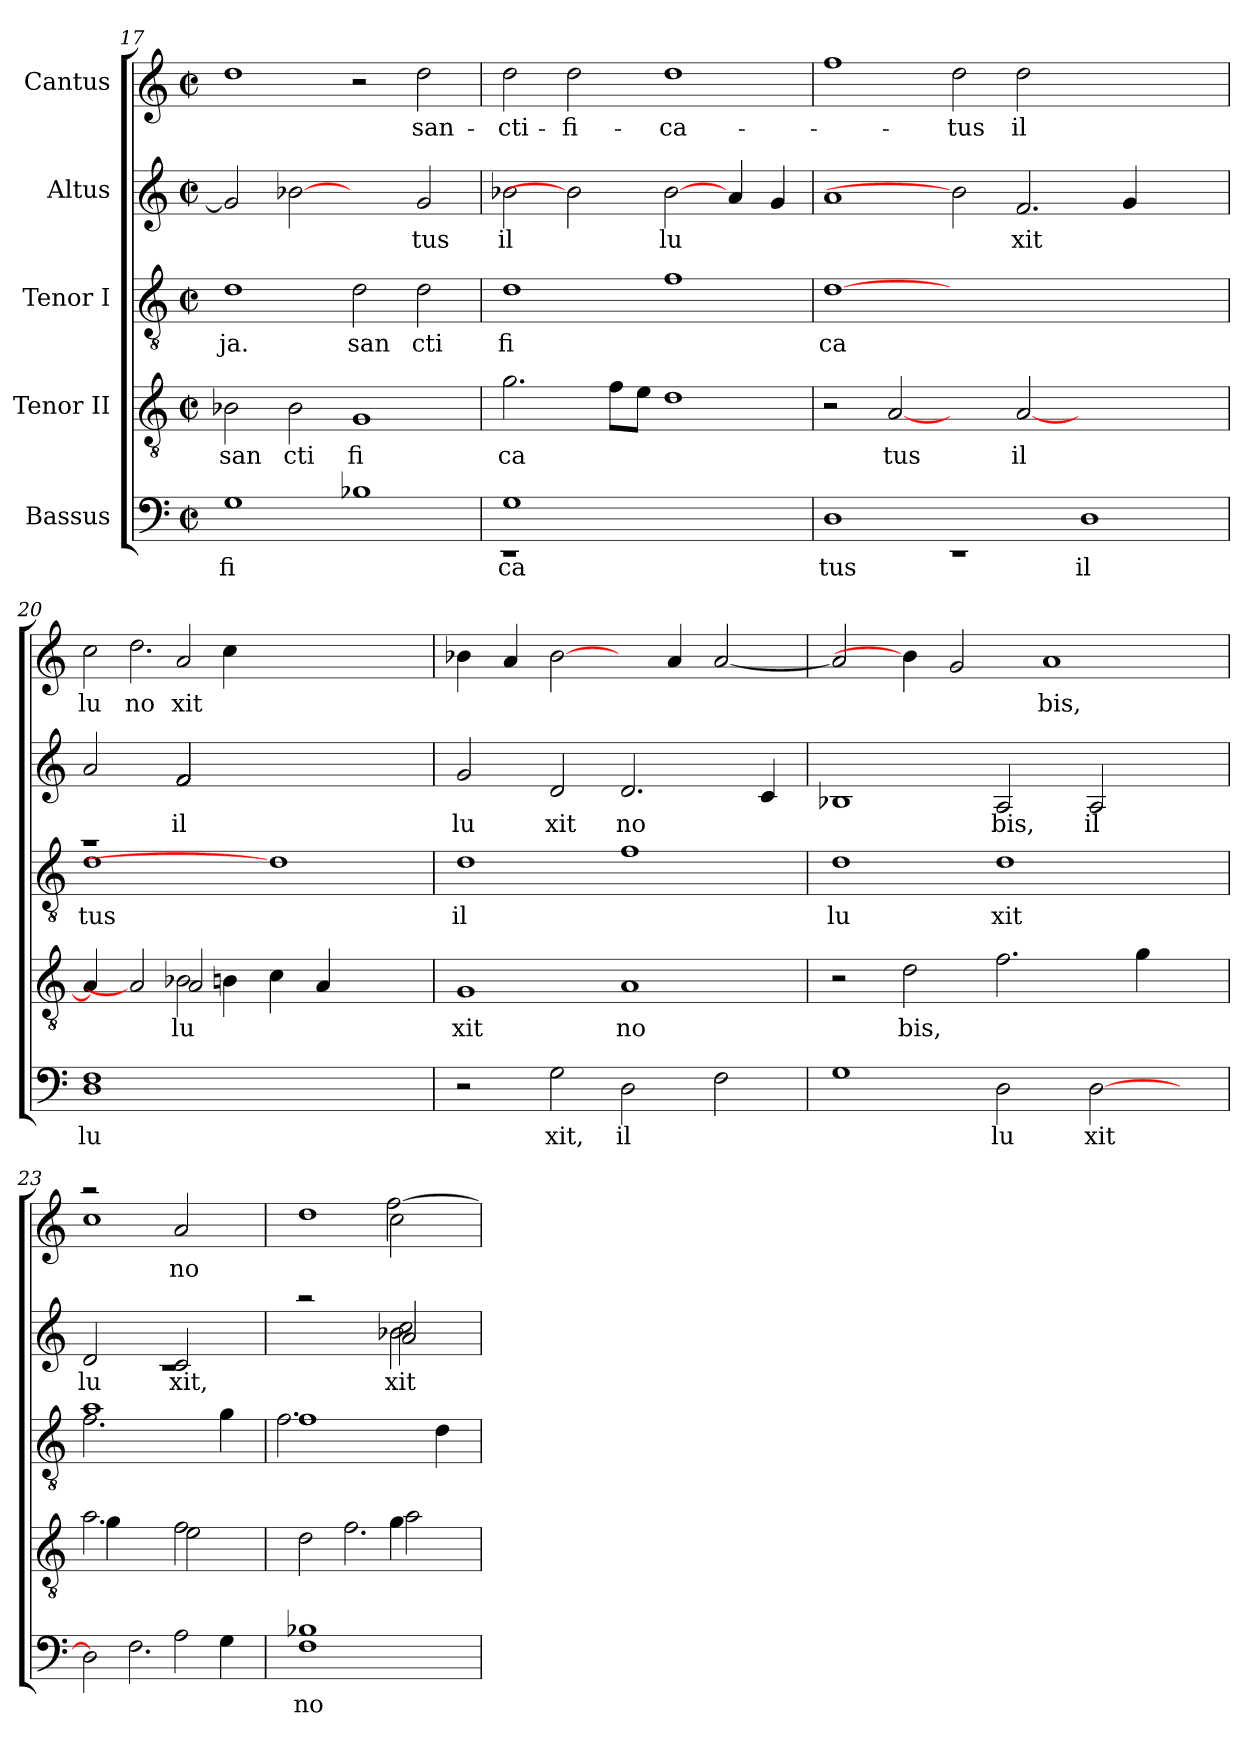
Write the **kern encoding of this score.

**kern	**text	**kern	**text	**kern	**text	**kern	**text	**kern	**text
*part5	*part5	*part4	*part4	*part3	*part3	*part2	*part2	*part1	*part1
*staff5	*staff5	*staff4	*staff4	*staff3	*staff3	*staff2	*staff2	*staff1	*staff1
*I"Bassus	*	*I"Tenor II	*	*I"Tenor I	*	*I"Altus	*	*I"Cantus	*
*clefF4	*	*clefGv2	*	*clefGv2	*	*clefG2	*	*clefG2	*
*k[]	*	*k[]	*	*k[]	*	*k[]	*	*k[]	*
*C:	*	*C:	*	*C:	*	*C:	*	*C:	*
*M2/2	*	*M2/2	*	*M2/2	*	*M2/2	*	*M2/2	*
*met(c|)	*	*met(c|)	*	*met(c|)	*	*met(c|)	*	*met(c|)	*
=17	=17	=17	=17	=17	=17	=17	=17	=17	=17
!	!LO:LY:b	!	!LO:LY:b	!	!LO:LY:b	!	!	!	!
1G	fi	2B-X\	san	1d	ja.	2g/]	.	1dd	.
!	!	!	!LO:LY:b	!	!	!	!	!	!
.	.	2B-\	cti	.	.	[2b-X	.	.	.
!	!	!	!LO:LY:b	!	!LO:LY:b	!	!	!	!
1B-X	.	1G	fi	2d\	san	2ryy	.	2r	.
!	!	!	!	!	!LO:LY:b	!	!LO:LY:b	!	!LO:LY:b
.	.	.	.	2d\	cti	2g/	tus	2dd\	san-
=18	=18	=18	=18	=18	=18	=18	=18	=18	=18
!	!LO:LY:b	!	!LO:LY:b	!	!LO:LY:b	!	!LO:LY:b	!	!LO:LY:b
*^	*	*	*	*	*	*	*	*	*
1G	1rEE	ca	2.g\	ca	1d	fi	2b-\	il	2dd\	-cti-
!	!	!	!	!	!	!	!	!	!	!LO:LY:b
.	.	.	.	.	.	.	2b-]	.	2dd\	-fi-
.	.	.	8f\L	.	.	.	.	.	.	.
.	.	.	8e\J	.	.	.	.	.	.	.
!	!	!	!	!	!	!	!	!LO:LY:b	!	!LO:LY:b
1ryy	1ryy	.	1d	.	1f	.	[2b-	lu	1dd	-ca-
.	.	.	.	.	.	.	4a/	.	.	.
.	.	.	.	.	.	.	4g/	.	.	.
*v	*v	*	*	*	*	*	*	*	*	*
!!LO:PB:g=z
=19	=19	=19	=19	=19	=19	=19	=19	=19	=19
!	!LO:LY:b	!	!	!	!LO:LY:b	!	!	!	!
1D	tus	2r	.	[1d	ca	1a	.	1ff	.
!	!	!	!LO:LY:b	!	!	!	!	!	!
.	.	[2A	tus	.	.	.	.	.	.
!	!	!	!	!	!	!	!	!	!LO:LY:b
1rEE	.	2ryy	.	0ryy	.	2b-]	.	2dd\	-tus
!	!	!	!LO:LY:b	!	!	!	!LO:LY:b	!	!LO:LY:b
.	.	[<2A/	il	.	.	2.f/	xit	2dd\	il
!	!LO:LY:b	!	!	!	!	!	!	!	!
1D	il	1ryy	.	.	.	.	.	1ryy	.
.	.	.	.	.	.	4g/	.	.	.
.	.	.	.	.	.	2ryy	.	.	.
=20	=20	=20	=20	=20	=20	=20	=20	=20	=20
!	!LO:LY:b	!	!	!	!LO:LY:b	!	!	!	!LO:LY:b
*	*	*^	*	*^	*	*^	*	*^	*
*	*	*	*^	*	*	*	*	*	*^	*	*	*^	*
1D 1F	lu	4A/]	2ryy	2ryy	.	1ra	1d	tus	2a/	2ryy	2ryy	.	2cc\	4ryy	2.ryy	lu
!	!	!	!	!	!	!	!	!	!	!	!	!	!	!	!	!LO:LY:b
.	.	2A]	.	.	.	.	.	.	.	.	.	.	.	2.dd\	.	no
!	!	!	!	!	!LO:LY:b	!	!	!	!	!	!	!LO:LY:b	!	!	!	!
!	!	!	!	!	!	!	!	!	!	!	!	!LO:LY:b	!	!	!	!
!	!	!	!	!	!	!	!	!	!	!	!	!LO:LY:b	!	!	!	!LO:LY:b
.	.	.	2B-X\	2A/	lu	.	.	.	2f/	2f/	2f/	il	2a/	.	.	xit
.	.	4B\	.	.	.	.	.	.	.	.	.	.	.	.	4cc\	.
1ryy	.	4c\	2ryy	2ryy	.	1d]	1ryy	.	1ryy	1ryy	1ryy	.	1ryy	1ryy	1ryy	.
.	.	4A/	.	.	.	.	.	.	.	.	.	.	.	.	.	.
.	.	2ryy	2ryy	2ryy	.	.	.	.	.	.	.	.	.	.	.	.
*	*	*	*	*	*	*v	*v	*	*	*	*	*	*v	*v	*v	*
*	*	*	*	*	*	*	*	*v	*v	*v	*	*	*
=21	=21	=21	=21	=21	=21	=21	=21	=21	=21	=21	=21
!	!	!	!	!	!LO:LY:b	!	!LO:LY:b	!	!LO:LY:b	!	!
*	*	*v	*v	*v	*	*	*	*	*	*	*
2r	.	1G	xit	1d	il	2g/	lu	4b-X\	.
.	.	.	.	.	.	.	.	4a/	.
!	!LO:LY:b	!	!	!	!	!	!LO:LY:b	!	!
2G\	xit,	.	.	.	.	2d/	xit	[2b-\	.
!	!LO:LY:b	!	!LO:LY:b	!	!	!	!LO:LY:b	!	!
2D\	il	1A	no	1f	.	2.d/	no	4ryy	.
.	.	.	.	.	.	.	.	4a/	.
2F\	.	.	.	.	.	.	.	[<2a/	.
.	.	.	.	.	.	4c/	.	.	.
=22	=22	=22	=22	=22	=22	=22	=22	=22	=22
!	!	!	!	!	!LO:LY:b	!	!	!	!
1G	.	2r	.	1d	lu	1B-X	.	2a/]	.
!	!	!	!LO:LY:b	!	!	!	!	!	!
.	.	2d\	bis,	.	.	.	.	4b-\]	.
.	.	.	.	.	.	.	.	2g/	.
!	!LO:LY:b	!	!	!	!LO:LY:b	!	!LO:LY:b	!	!
2D\	lu	2.f\	.	1d	xit	2A/	bis,	.	.
!	!	!	!	!	!	!	!	!	!LO:LY:b
.	.	.	.	.	.	.	.	1a	bis,
!	!LO:LY:b	!	!	!	!	!	!LO:LY:b	!	!
[>2D\	xit	.	.	.	.	2A/	il	.	.
.	.	4g\	.	.	.	.	.	.	.
4ryy	.	4ryy	.	4ryy	.	4ryy	.	.	.
=23	=23	=23	=23	=23	=23	=23	=23	=23	=23
*^	*	*^	*	*^	*	*	*	*	*
*	*^	*	*	*^	*	*	*	*	*	*	*	*
!	!	!	!	!	!	!	!	!	!	!	!	!LO:LY:b	!	!
*	*	*	*	*	*	*	*	*	*	*	*^	*	*^	*
2D\]	4ryy	2.ryy	.	2.a\	4g\	2ryy	.	1a	2.f\	.	2d/	1rc	lu	2raa	1cc	.
.	2.F\	.	.	.	4ryy	.	.	.	.	.	.	.	.	.	.	.
!	!	!	!	!	!	!	!	!	!	!	!	!	!LO:LY:b	!	!	!LO:LY:b
2A\	.	.	.	.	2f\	2e\	.	.	.	.	2c/	.	xit,	2a/	.	no
.	.	4G\	.	4ryy	.	.	.	.	4g\	.	.	.	.	.	.	.
*	*	*	*	*	*	*	*	*	*	*	*v	*v	*	*	*	*
*	*	*	*	*	*	*	*	*	*	*	*	*	*v	*v	*
=24	=24	=24	=24	=24	=24	=24	=24	=24	=24	=24	=24	=24	=24	=24
!	!	!	!LO:LY:b	!	!	!	!	!	!	!	!	!	!	!
*	*	*	*	*	*	*	*	*	*	*	*^	*	*^	*
*v	*v	*v	*	*	*	*	*	*	*	*	*	*^	*	*	*^	*
1F 1B-	no	2d\	4ryy	2ryy	.	1f	2.f\	.	2raa	2ryy	2ryy	.	1dd	2ryy	2ryy	.
.	.	.	2.f\	.	.	.	.	.	.	.	.	.	.	.	.	.
!	!	!	!	!	!	!	!	!	!	!	!	!LO:LY:b	!	!	!	!
!	!	!	!	!	!	!	!	!	!	!	!	!LO:LY:b	!	!	!	!
!	!	!	!	!	!	!	!	!	!	!	!	!LO:LY:b	!	!	!	!
.	.	4g\	.	2a\	.	.	.	.	2b-X\	2a/	2cc\	xit	.	2cc\	[<2ff\	.
.	.	4ryy	.	.	.	.	4d\	.	.	.	.	.	.	.	.	.
*	*	*v	*v	*v	*	*	*	*	*v	*v	*v	*	*v	*v	*v	*
*	*	*	*	*v	*v	*	*	*	*	*
=	=	=	=	=	=	=	=	=	=
*-	*-	*-	*-	*-	*-	*-	*-	*-	*-
